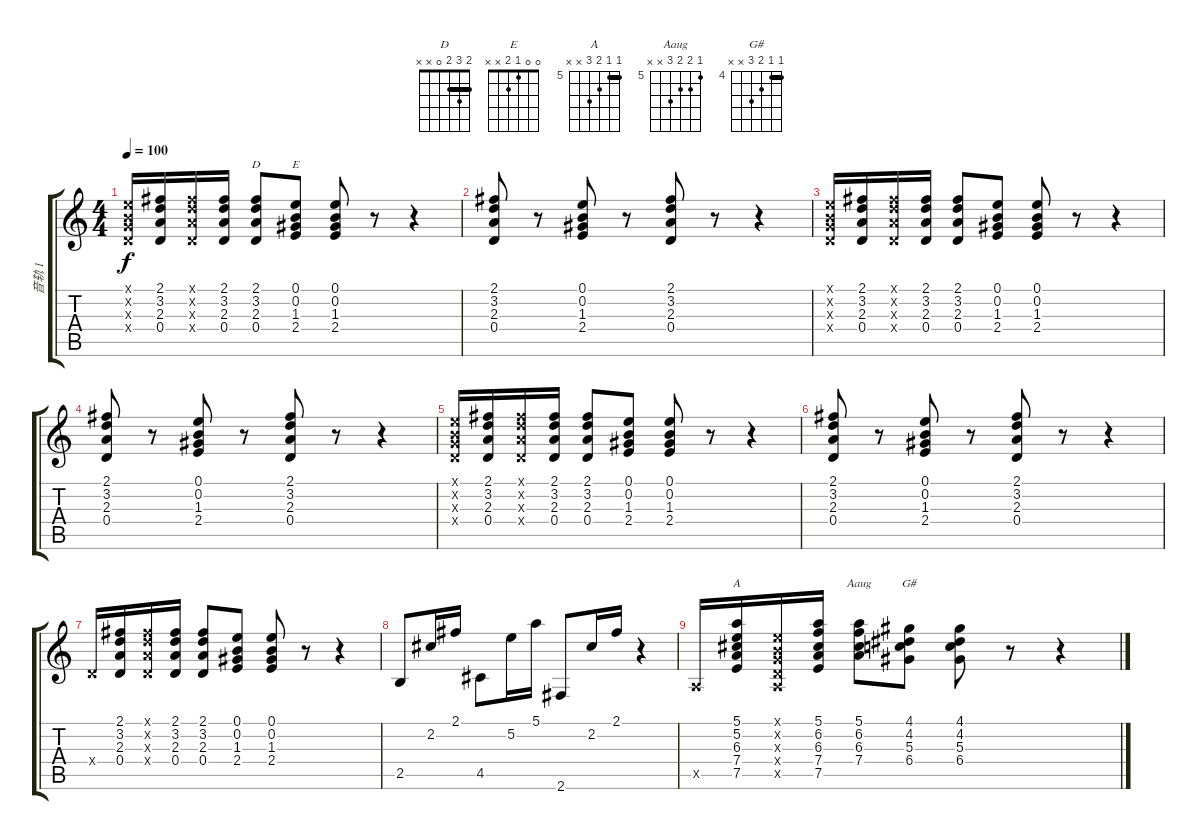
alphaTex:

\track ("音轨 1" "音轨 1") {instrument acousticguitarnylon}
\staff {score tabs}
\tuning (E4 B3 G3 D3 A2 E2) {hide}
\chord ("D" 2 3 2 0 x x) {barre 2}
\chord ("E" 0 0 1 2 x x)
\chord ("A" 5 5 6 7 x x) {firstfret 5 barre 5}
\chord ("Aaug" 5 6 6 7 x x) {firstfret 5}
\chord ("G#" 4 4 5 6 x x) {firstfret 4 barre 4}
\ts (4 4)
\tempo 100
\clef g2
\ks c
(0.1{x} 0.2{x} 0.3{x} 0.4{x}).16{dy f} (2.1 3.2 2.3 0.4).16 (2.1{x} 3.2{x} 2.3{x} 0.4{x}).16 (2.1 3.2 2.3 0.4).16 (2.1 3.2 2.3 0.4).8{ch "D"} (0.1 0.2 1.3 2.4).8{ch "E"} (0.1 0.2 1.3 2.4).8 r.8 r.4 |
(2.1 3.2 2.3 0.4).8 r.8 (0.1 0.2 1.3 2.4).8 r.8 (2.1 3.2 2.3 0.4).8 r.8 r.4 |
(0.1{x} 0.2{x} 0.3{x} 0.4{x}).16 (2.1 3.2 2.3 0.4).16 (2.1{x} 3.2{x} 2.3{x} 0.4{x}).16 (2.1 3.2 2.3 0.4).16 (2.1 3.2 2.3 0.4).8 (0.1 0.2 1.3 2.4).8 (0.1 0.2 1.3 2.4).8 r.8 r.4 |
(2.1 3.2 2.3 0.4).8 r.8 (0.1 0.2 1.3 2.4).8 r.8 (2.1 3.2 2.3 0.4).8 r.8 r.4 |
(0.1{x} 0.2{x} 0.3{x} 0.4{x}).16 (2.1 3.2 2.3 0.4).16 (2.1{x} 3.2{x} 2.3{x} 0.4{x}).16 (2.1 3.2 2.3 0.4).16 (2.1 3.2 2.3 0.4).8 (0.1 0.2 1.3 2.4).8 (0.1 0.2 1.3 2.4).8 r.8 r.4 |
(2.1 3.2 2.3 0.4).8 r.8 (0.1 0.2 1.3 2.4).8 r.8 (2.1 3.2 2.3 0.4).8 r.8 r.4 |
0.4{x}.16 (2.1 3.2 2.3 0.4).16 (2.1{x} 3.2{x} 2.3{x} 0.4{x}).16 (2.1 3.2 2.3 0.4).16 (2.1 3.2 2.3 0.4).8 (0.1 0.2 1.3 2.4).8 (0.1 0.2 1.3 2.4).8 r.8 r.4 |
2.5.8 2.2.16 2.1.16 4.5.8 5.2.16 5.1.16 2.6.8 2.2.16 2.1.16 r.4 |
0.5{x}.16 (5.1 5.2 6.3 7.4 7.5).16{ch "A"} (0.1{x} 0.2{x} 0.3{x} 0.4{x} 0.5{x}).16 (5.1 6.2 6.3 7.4 7.5).16 (5.1 6.2 6.3 7.4).8{ch "Aaug"} (4.1 4.2 5.3 6.4).8{ch "G#"} (4.1 4.2 5.3 6.4).8 r.8 r.4
